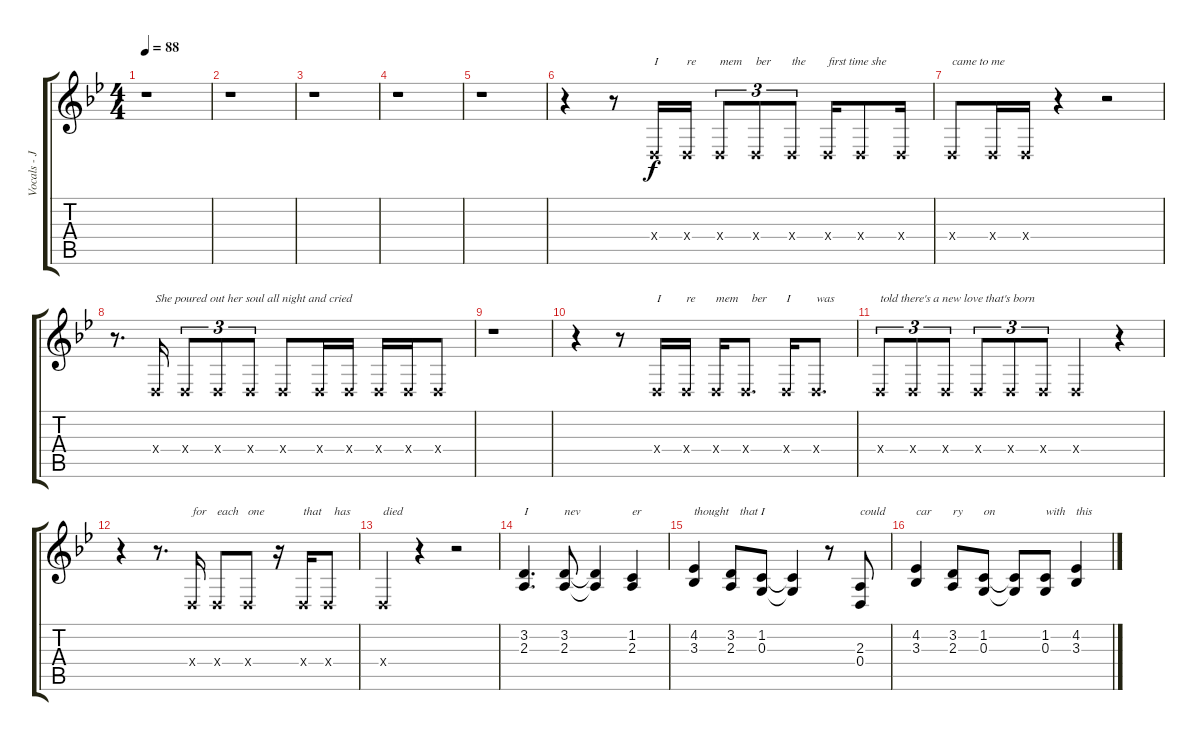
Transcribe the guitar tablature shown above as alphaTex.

\track ("Vocals - James LaBrie" "Vocals - J") {instrument bassoon}
\staff {score tabs}
\tuning (E4 B3 G3 D3 A2 E2) {hide}
\ts (4 4)
\tempo 88
\clef g2
\ks bb
r.1{dy f} |
r.1 |
r.1 |
r.1 |
r.1 |
r.4{volume 11} r.8 0.4{x}.16{txt "I"} 0.4{x}.16{txt "re"} 0.4{x}.8{tu (3 2) txt "mem"} 0.4{x}.8{tu (3 2) txt "ber"} 0.4{x}.8{tu (3 2) txt "the"} 0.4{x}.16{txt "first time she"} 0.4{x}.8 0.4{x}.16 |
0.4{x}.8{txt "came to me"} 0.4{x}.16 0.4{x}.16 r.4 r.2 |
r.8{d} 0.4{x}.16{txt "She poured out her soul all night and cried"} 0.4{x}.8{tu (3 2)} 0.4{x}.8{tu (3 2)} 0.4{x}.8{tu (3 2)} 0.4{x}.8 0.4{x}.16 0.4{x}.16 0.4{x}.16 0.4{x}.16 0.4{x}.8 |
r.1 |
r.4 r.8 0.4{x}.16{txt "I"} 0.4{x}.16{txt "re"} 0.4{x}.16{txt "mem"} 0.4{x}.8{d txt "  ber"} 0.4{x}.16{txt "I"} 0.4{x}.8{d txt "was"} |
0.4{x}.8{tu (3 2) txt "told there's a new love that's born"} 0.4{x}.8{tu (3 2)} 0.4{x}.8{tu (3 2)} 0.4{x}.8{tu (3 2)} 0.4{x}.8{tu (3 2)} 0.4{x}.8{tu (3 2)} 0.4{x}.4 r.4 |
r.4 r.8{d} 0.4{x}.16{txt "for"} 0.4{x}.8{txt "each"} 0.4{x}.8{txt "one"} r.16 0.4{x}.16{txt "that"} 0.4{x}.8{txt "  has"} |
0.4{x}.4{txt "died"} r.4 r.2 |
(3.2 2.3).4{d txt "I" volume 16} (3.2 2.3).8{txt "nev"} (3.2{t} 2.3{t}).4 (1.2 2.3).4{txt "er"} |
(4.2 3.3).4{txt "thought"} (3.2 2.3).8{txt "   that I"} (1.2 0.3).8 (1.2{t} 0.3{t}).4 r.8 (2.3 0.4).8{txt "could"} |
(4.2 3.3).4{txt "car"} (3.2 2.3).8{txt "ry"} (1.2 0.3).8{txt "on"} (1.2{t} 0.3{t}).8 (1.2 0.3).8{txt "with"} (4.2{sl} 3.3{sl}).4{txt "this"}
